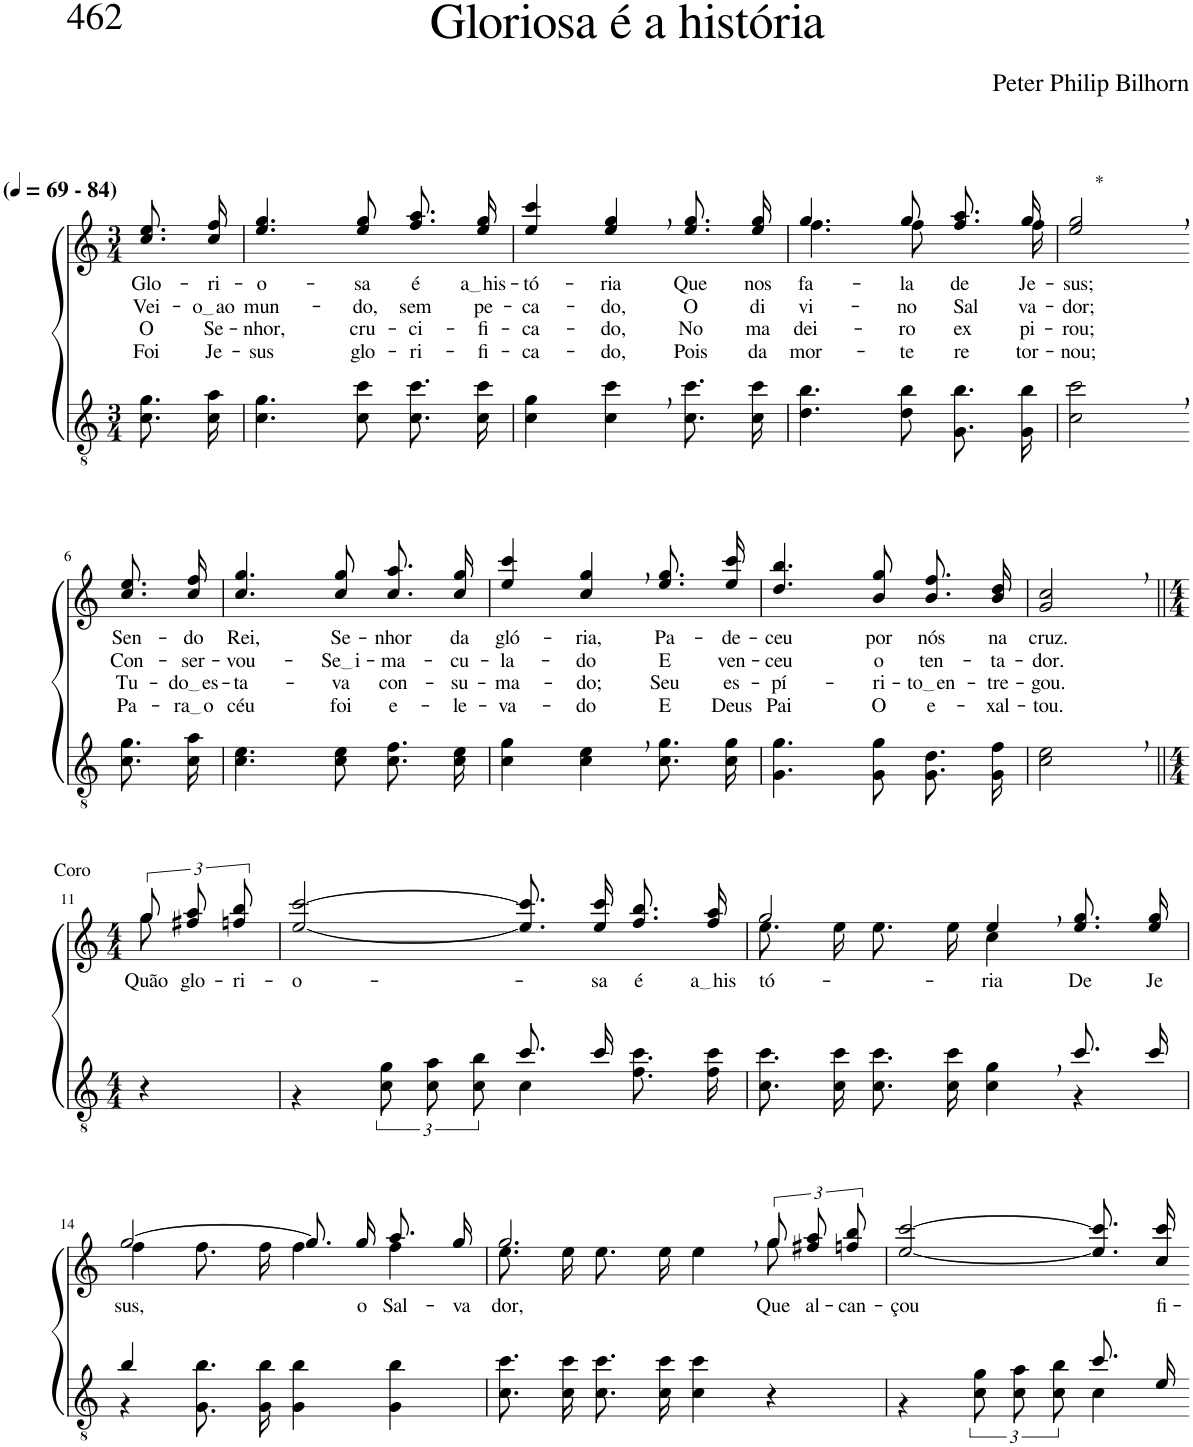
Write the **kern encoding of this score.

**kern	**kern	**text	**text	**text	**text
*part2	*part1	*part1	*part1	*part1	*part1
*staff2	*staff1	*staff1	*staff1	*staff1	*staff1
*I"Parte III e IV	*I"Parte I e II	*	*	*	*
*clefGv2	*clefG2	*	*	*	*
*Trd5c9	*Trd5c9	*	*	*	*
*k[]	*k[]	*	*	*	*
*M3/4	*M3/4	*	*	*	*
*MM69	*MM69	*	*	*	*
=1	=1	=1	=1	=1	=1
!	!LO:TX:a:B:t=(	!	!	!	!
!	!LO:TX:a:B:t=- 84)	!	!	!	!
!	!	!LO:LY:b	!LO:LY:b	!LO:LY:b	!LO:LY:b
8.c\ 8.g\L	8.cc\ 8.ee\L	Glo-	Vei-	O	Foi
!	!	!LO:LY:b	!LO:LY:b	!LO:LY:b	!LO:LY:b
16c\ 16a\Jk	16cc\ 16ff\Jk	-ri-	o ao	Se-	Je-
=2	=2	=2	=2	=2	=2
!	!	!LO:LY:b	!LO:LY:b	!LO:LY:b	!LO:LY:b
4.c\ 4.g\	4.ee/ 4.gg/	-o-	mun-	-nhor,	-sus
!	!	!LO:LY:b	!LO:LY:b	!LO:LY:b	!LO:LY:b
8c\ 8cc\	8ee/ 8gg/	-sa	-do,	cru-	glo-
!	!	!LO:LY:b	!LO:LY:b	!LO:LY:b	!LO:LY:b
8.c\ 8.cc\L	8.ff\ 8.aa\L	é	sem	-ci-	-ri-
!	!	!LO:LY:b	!LO:LY:b	!LO:LY:b	!LO:LY:b
16c\ 16cc\Jk	16ee\ 16gg\Jk	a his	pe-	-fi-	-fi-
=3	=3	=3	=3	=3	=3
!	!	!LO:LY:b	!LO:LY:b	!LO:LY:b	!LO:LY:b
4c\ 4g\	4ee/ 4ccc/	-tó-	-ca-	-ca-	-ca-
!	!	!LO:LY:b	!LO:LY:b	!LO:LY:b	!LO:LY:b
4c\, 4cc\,	4ee/, 4gg/,	-ria	-do,	-do,	-do,
!	!	!LO:LY:b	!LO:LY:b	!LO:LY:b	!LO:LY:b
8.c\ 8.cc\L	8.ee\ 8.gg\L	Que	O	No	Pois
!	!	!LO:LY:b	!LO:LY:b	!LO:LY:b	!LO:LY:b
16c\ 16cc\Jk	16ee\ 16gg\Jk	nos	di-	ma-	da
=4	=4	=4	=4	=4	=4
*	*^	*	*	*	*
!	!	!	!LO:LY:b	!LO:LY:b	!LO:LY:b	!LO:LY:b
4.d\ 4.b\	4.gg/	4.ff\	fa-	-vi-	-dei-	mor-
!	!	!	!LO:LY:b	!LO:LY:b	!LO:LY:b	!LO:LY:b
8d\ 8b\	8gg/	8ff\	-la	-no	-ro	-te
!	!	!	!LO:LY:b	!LO:LY:b	!LO:LY:b	!LO:LY:b
8.G\ 8.b\L	8.ff\ 8.aa\L	8.ryy	de	Sal-	ex-	re-
!	!	!	!LO:LY:b	!LO:LY:b	!LO:LY:b	!LO:LY:b
16G\ 16b\Jk	16gg\Jk	16ff\	Je-	-va-	-pi-	-tor-
=5	=5	=5	=5	=5	=5	=5
!	!LO:TX:a:t=*	!	!	!	!	!
!	!	!	!LO:LY:b	!LO:LY:b	!LO:LY:b	!LO:LY:b
*	*v	*v	*	*	*	*
2c\, 2cc\,	2ee/, 2gg/,	-sus;	-dor;	-rou;	-nou;
!!LO:LB:g=z
=6-	=6-	=6-	=6-	=6-	=6-
!	!	!LO:LY:b	!LO:LY:b	!LO:LY:b	!LO:LY:b
8.c\ 8.g\L	8.cc\ 8.ee\L	Sen-	Con-	Tu-	Pa-
!	!	!LO:LY:b	!LO:LY:b	!LO:LY:b	!LO:LY:b
16c\ 16a\Jk	16cc\ 16ff\Jk	-do	-ser-	do es	ra o
=7	=7	=7	=7	=7	=7
!	!	!LO:LY:b	!LO:LY:b	!LO:LY:b	!LO:LY:b
4.c\ 4.e\	4.cc/ 4.gg/	Rei,	-vou-	-ta-	céu
!	!	!LO:LY:b	!LO:LY:b	!LO:LY:b	!LO:LY:b
8c\ 8e\	8cc/ 8gg/	Se-	Se i	-va	foi
!	!	!LO:LY:b	!LO:LY:b	!LO:LY:b	!LO:LY:b
8.c\ 8.f\L	8.cc\ 8.aa\L	-nhor	-ma-	con-	e-
!	!	!LO:LY:b	!LO:LY:b	!LO:LY:b	!LO:LY:b
16c\ 16e\Jk	16cc\ 16gg\Jk	da	-cu-	-su-	-le-
=8	=8	=8	=8	=8	=8
!	!	!LO:LY:b	!LO:LY:b	!LO:LY:b	!LO:LY:b
4c\ 4g\	4ee/ 4ccc/	gló-	-la-	-ma-	-va-
!	!	!LO:LY:b	!LO:LY:b	!LO:LY:b	!LO:LY:b
4c\, 4e\,	4cc/, 4gg/,	-ria,	-do	-do;	-do
!	!	!LO:LY:b	!LO:LY:b	!LO:LY:b	!LO:LY:b
8.c\ 8.g\L	8.ee\ 8.gg\L	Pa-	E	Seu	E
!	!	!LO:LY:b	!LO:LY:b	!LO:LY:b	!LO:LY:b
16c\ 16g\Jk	16ee\ 16ccc\Jk	-de-	ven-	es-	Deus
=9	=9	=9	=9	=9	=9
!	!	!LO:LY:b	!LO:LY:b	!LO:LY:b	!LO:LY:b
4.G\ 4.g\	4.dd/ 4.bb/	-ceu	-ceu	-pí-	Pai
!	!	!LO:LY:b	!LO:LY:b	!LO:LY:b	!LO:LY:b
8G\ 8g\	8b/ 8gg/	por	o	-ri-	O
!	!	!LO:LY:b	!LO:LY:b	!LO:LY:b	!LO:LY:b
8.G\ 8.d\L	8.b\ 8.ff\L	nós	ten-	to en	e-
!	!	!LO:LY:b	!LO:LY:b	!LO:LY:b	!LO:LY:b
16G\ 16f\Jk	16b\ 16dd\Jk	na	-ta-	-tre-	-xal-
=10	=10	=10	=10	=10	=10
!	!	!LO:LY:b	!LO:LY:b	!LO:LY:b	!LO:LY:b
2c\, 2e\,	2g/, 2cc/,	cruz.	-dor.	-gou.	-tou.
!!LO:LB:g=z
=11||	=11||	=11||	=11||	=11||	=11||
*M4/4	*M4/4	*	*	*	*
*	*^	*	*	*	*
!	!LO:TX:a:t=Coro	!	!	!	!	!
!	!	!	!LO:LY:b	!	!	!
4r	12gg\L	8gg\	Quão	.	.	.
!	!	!	!LO:LY:b	!	!	!
.	12ff#X\ 12aa\	.	glo-	.	.	.
.	.	8ryy	.	.	.	.
!	!	!	!LO:LY:b	!	!	!
.	12ffn\ 12bb\J	.	-ri-	.	.	.
*	*v	*v	*	*	*	*
=12	=12	=12	=12	=12	=12
*^	*	*	*	*	*
!	!	!	!LO:LY:b	!	!	!
2ryy	4r	[2ee/ [2ccc/	-o-	.	.	.
.	12c\ 12g\L	.	.	.	.	.
.	12c\ 12a\	.	.	.	.	.
.	12c\ 12b\J	.	.	.	.	.
8.cc/L	4c\	8.ee]\ 8.ccc]\L	.	.	.	.
!	!	!	!LO:LY:b	!	!	!
16cc/Jk	.	16ee\ 16ccc\Jk	-sa	.	.	.
!	!	!	!LO:LY:b	!	!	!
4ryy	8.f\ 8.cc\L	8.ff\ 8.bb\L	é	.	.	.
!	!	!	!LO:LY:b	!	!	!
.	16f\ 16cc\Jk	16ff\ 16aa\Jk	a his	.	.	.
=13	=13	=13	=13	=13	=13	=13
*	*	*^	*	*	*	*
!	!	!	!	!LO:LY:b	!	!	!
2.ryy	8.c\ 8.cc\L	2gg/	8.ee\L	-tó-	.	.	.
.	16c\ 16cc\Jk	.	16ee\Jk	.	.	.	.
.	8.c\ 8.cc\L	.	8.ee\L	.	.	.	.
.	16c\ 16cc\Jk	.	16ee\Jk	.	.	.	.
!	!	!	!	!LO:LY:b	!	!	!
.	4c\ 4g\	4ee,/	4cc\	-ria	.	.	.
!	!	!	!	!LO:LY:b	!	!	!
8.cc/L	4r	8.ee\ 8.gg\L	4ryy	De	.	.	.
!	!	!	!	!LO:LY:b	!	!	!
16cc/Jk	.	16ee\ 16gg\Jk	.	Je-	.	.	.
!!LO:LB:g=z	!!
=14	=14	=14	=14	=14	=14	=14	=14
!	!	!	!	!LO:LY:b	!	!	!
4b/	4r	[2gg/	4ff\	-sus,	.	.	.
2.ryy	8.G\ 8.b\L	.	8.ff\L	.	.	.	.
.	16G\ 16b\Jk	.	16ff\Jk	.	.	.	.
.	4G\ 4b\	8.gg/L]	4ff\	.	.	.	.
!	!	!	!	!LO:LY:b	!	!	!
.	.	16gg/Jk	.	o	.	.	.
!	!	!	!	!LO:LY:b	!	!	!
.	4G\ 4b\	8.aa/L	4ff\	Sal-	.	.	.
!	!	!	!	!LO:LY:b	!	!	!
.	.	16gg/Jk	.	-va-	.	.	.
*v	*v	*	*	*	*	*	*
=15	=15	=15	=15	=15	=15	=15
!	!	!	!LO:LY:b	!	!	!
8.c\ 8.cc\L	2.gg,/	8.ee\	-dor,	.	.	.
16c\ 16cc\Jk	.	16ee\KL	.	.	.	.
8.c\ 8.cc\L	.	8.ee\J	.	.	.	.
16c\ 16cc\Jk	.	16ee\	.	.	.	.
4c\ 4cc\	.	4ee\	.	.	.	.
!	!	!	!LO:LY:b	!	!	!
4r	12gg\L	8gg\	Que	.	.	.
!	!	!	!LO:LY:b	!	!	!
.	12ff#X\ 12aa\	.	al-	.	.	.
.	.	8ryy	.	.	.	.
!	!	!	!LO:LY:b	!	!	!
.	12ffn\ 12bb\J	.	-can-	.	.	.
*	*v	*v	*	*	*	*
=16	=16	=16	=16	=16	=16
*^	*	*	*	*	*
!	!	!	!LO:LY:b	!	!	!
2ryy	4r	[2ee/ [2ccc/	-çou	.	.	.
.	12c\ 12g\L	.	.	.	.	.
.	12c\ 12a\	.	.	.	.	.
.	12c\ 12b\J	.	.	.	.	.
8.cc/L	4c\	8.ee]\ 8.ccc]\L	.	.	.	.
!	!	!	!LO:LY:b	!	!	!
16e/Jk	.	16cc\ 16ccc\Jk	fi-	.	.	.
*v	*v	*	*	*	*	*
=-	=-	=-	=-	=-	=-
*-	*-	*-	*-	*-	*-
